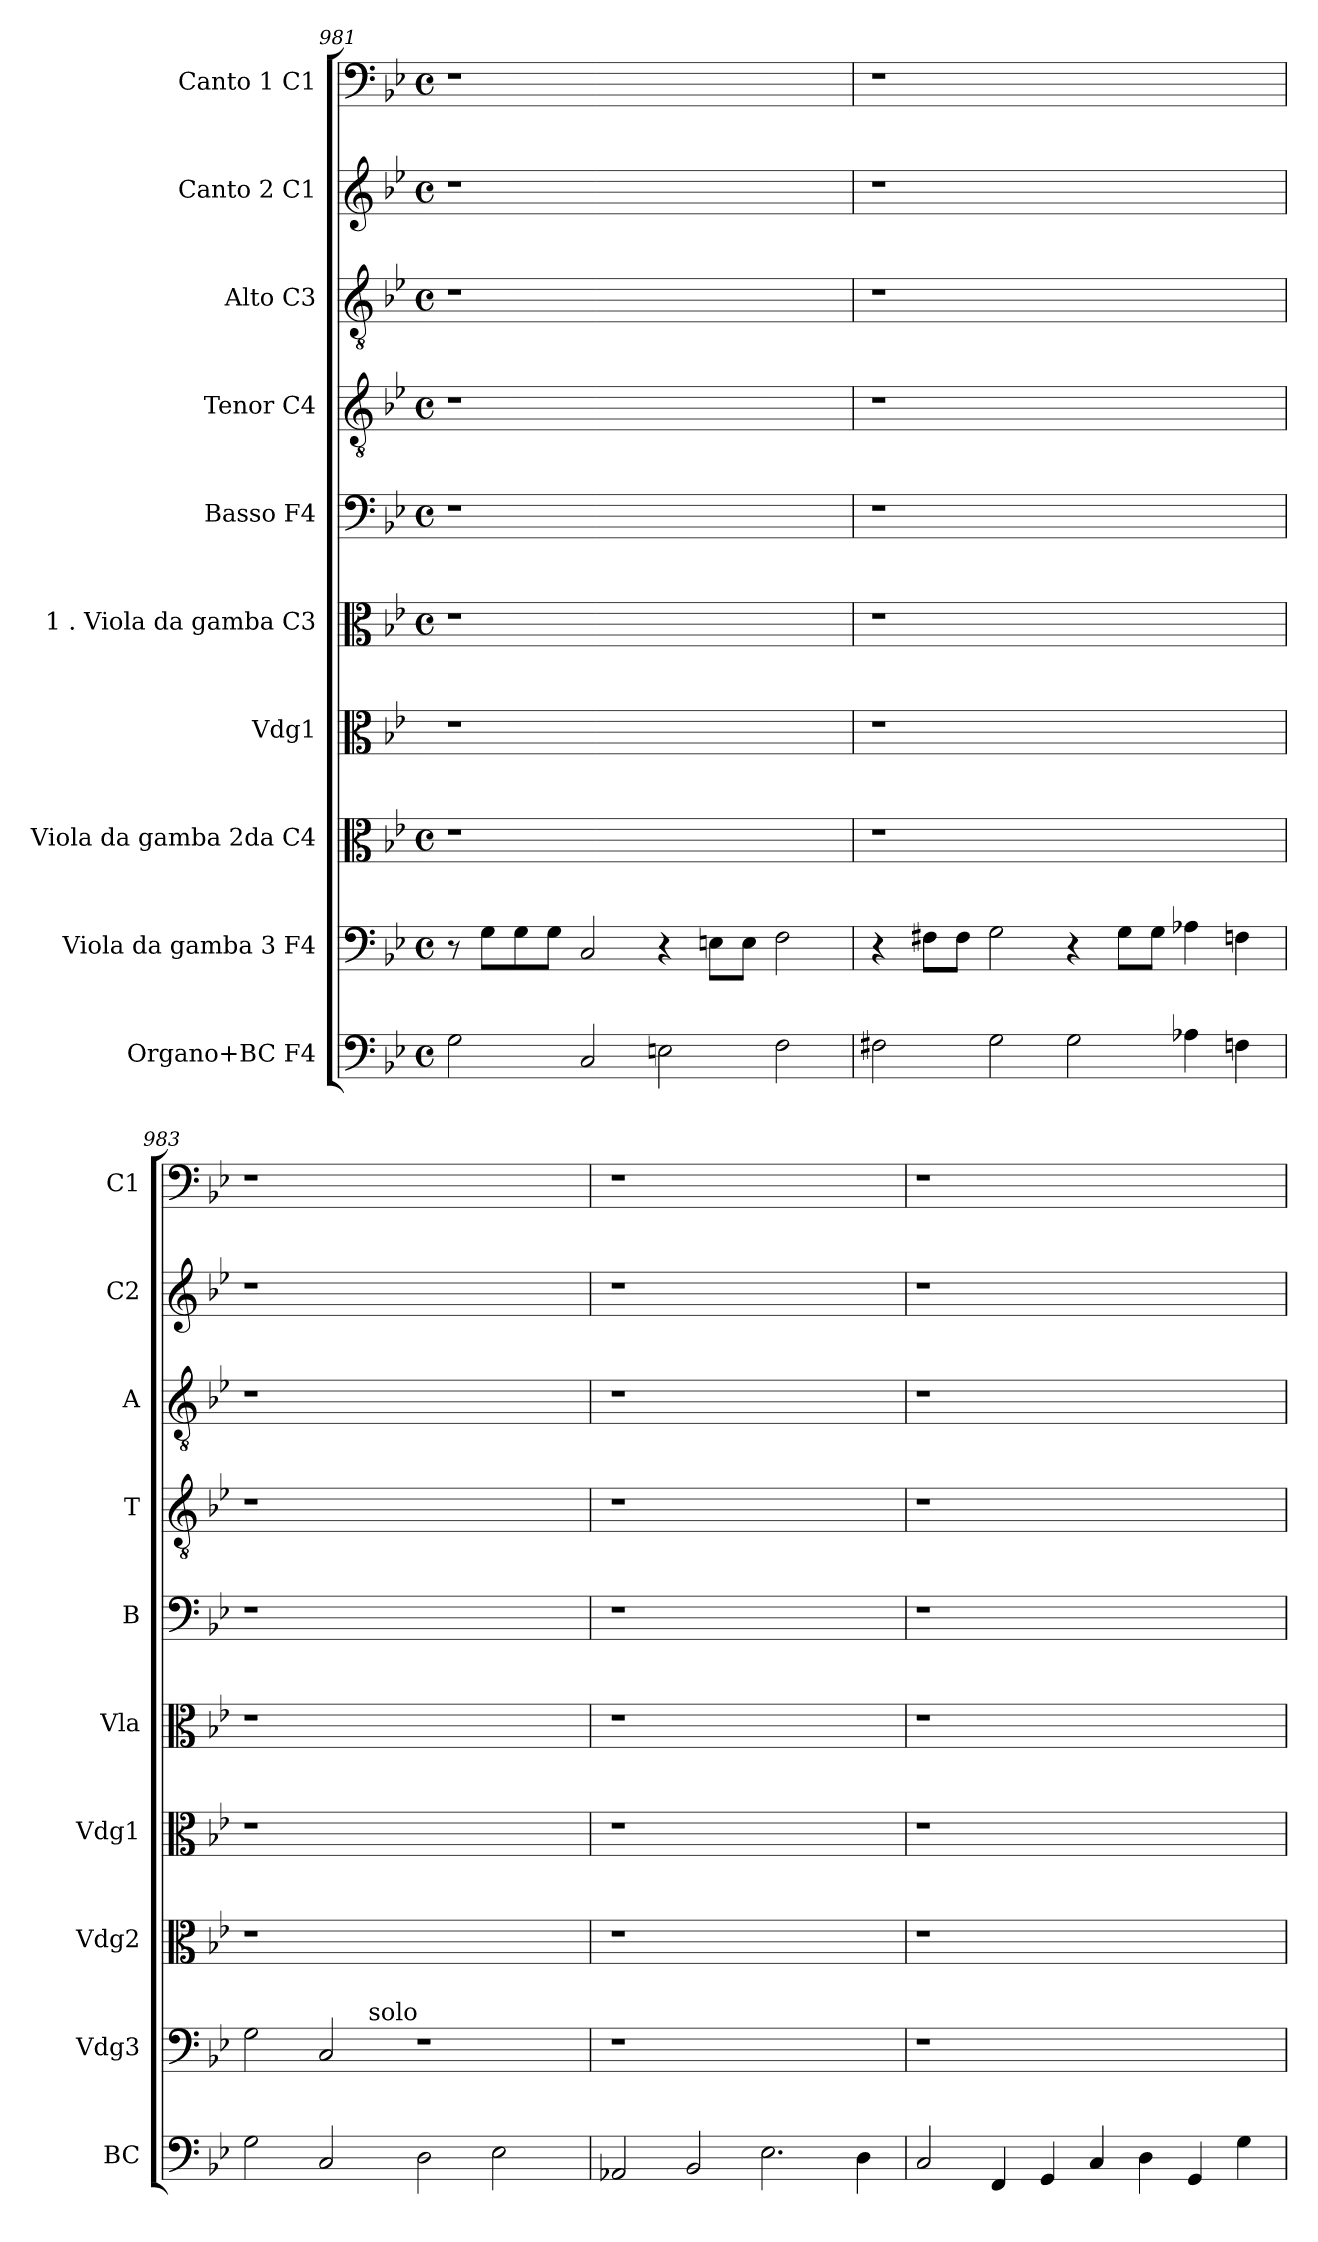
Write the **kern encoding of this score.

**kern	**kern	**kern	**kern	**kern	**kern	**kern	**kern	**kern	**kern
*part10	*part9	*part8	*part7	*part6	*part5	*part4	*part3	*part2	*part1
*staff10	*staff9	*staff8	*staff7	*staff6	*staff5	*staff4	*staff3	*staff2	*staff1
*I"Organo+BC F4	*I"Viola da gamba 3 F4	*I"Viola da gamba 2da C4	*I"Vdg1	*I"1 . Viola da gamba C3	*I"Basso F4	*I"Tenor C4	*I"Alto C3	*I"Canto 2 C1	*I"Canto 1 C1
*I'BC	*I'Vdg3	*I'Vdg2	*I'Vdg1	*I'Vla	*I'B	*I'T	*I'A	*I'C2	*I'C1
*clefF4	*clefF4	*clefC3	*clefC3	*clefC3	*clefF4	*clefGv2	*clefGv2	*clefG2	*clefF4
*k[b-e-]	*k[b-e-]	*k[b-e-]	*k[b-e-]	*k[b-e-]	*k[b-e-]	*k[b-e-]	*k[b-e-]	*k[b-e-]	*k[b-e-]
*B-:	*B-:	*B-:	*B-:	*B-:	*B-:	*B-:	*B-:	*B-:	*B-:
*M4/4	*M4/4	*M4/4	*	*M4/4	*M4/4	*M4/4	*M4/4	*M4/4	*M4/4
*met(c)	*met(c)	*met(c)	*	*met(c)	*met(c)	*met(c)	*met(c)	*met(c)	*met(c)
=981	=981	=981	=981	=981	=981	=981	=981	=981	=981
2G\	8r	1r	1r	1r	1r	1r	1r	1r	1r
.	8G\L	.	.	.	.	.	.	.	.
.	8G\	.	.	.	.	.	.	.	.
.	8G\J	.	.	.	.	.	.	.	.
2C/	2C/	.	.	.	.	.	.	.	.
2En\	4r	1ryy	1ryy	1ryy	1ryy	1ryy	1ryy	1ryy	1ryy
.	8En\L	.	.	.	.	.	.	.	.
.	8E\J	.	.	.	.	.	.	.	.
2F\	2F\	.	.	.	.	.	.	.	.
=982	=982	=982	=982	=982	=982	=982	=982	=982	=982
2F#X\	4r	1r	1r	1r	1r	1r	1r	1r	1r
.	8F#X\L	.	.	.	.	.	.	.	.
.	8F#\J	.	.	.	.	.	.	.	.
2G\	2G\	.	.	.	.	.	.	.	.
2G\	4r	1ryy	1ryy	1ryy	1ryy	1ryy	1ryy	1ryy	1ryy
.	8G\L	.	.	.	.	.	.	.	.
.	8G\J	.	.	.	.	.	.	.	.
4A-X\	4A-X\	.	.	.	.	.	.	.	.
4Fn\	4Fn\	.	.	.	.	.	.	.	.
=983	=983	=983	=983	=983	=983	=983	=983	=983	=983
*	*^	*	*	*	*	*	*	*	*
2G\	2G\	2.ryy	1r	1r	1r	1r	1r	1r	1r	1r
2C/	2C/	.	.	.	.	.	.	.	.	.
!	!	!LO:TX:a:t=solo	!	!	!	!	!	!	!	!
.	.	1ryy	.	.	.	.	.	.	.	.
2D\	1r	.	1ryy	1ryy	1ryy	1ryy	1ryy	1ryy	1ryy	1ryy
2E-\	.	.	.	.	.	.	.	.	.	.
.	.	4ryy	.	.	.	.	.	.	.	.
*	*v	*v	*	*	*	*	*	*	*	*
!!LO:PB:g=z
=984	=984	=984	=984	=984	=984	=984	=984	=984	=984
2AA-X/	1r	1r	1r	1r	1r	1r	1r	1r	1r
2BB-/	.	.	.	.	.	.	.	.	.
2.E-\	1ryy	1ryy	1ryy	1ryy	1ryy	1ryy	1ryy	1ryy	1ryy
4D\	.	.	.	.	.	.	.	.	.
=985	=985	=985	=985	=985	=985	=985	=985	=985	=985
2C/	1r	1r	1r	1r	1r	1r	1r	1r	1r
4FF/	.	.	.	.	.	.	.	.	.
4GG/	.	.	.	.	.	.	.	.	.
4C/	1ryy	1ryy	1ryy	1ryy	1ryy	1ryy	1ryy	1ryy	1ryy
4D\	.	.	.	.	.	.	.	.	.
4GG/	.	.	.	.	.	.	.	.	.
4G\	.	.	.	.	.	.	.	.	.
=	=	=	=	=	=	=	=	=	=
*-	*-	*-	*-	*-	*-	*-	*-	*-	*-
